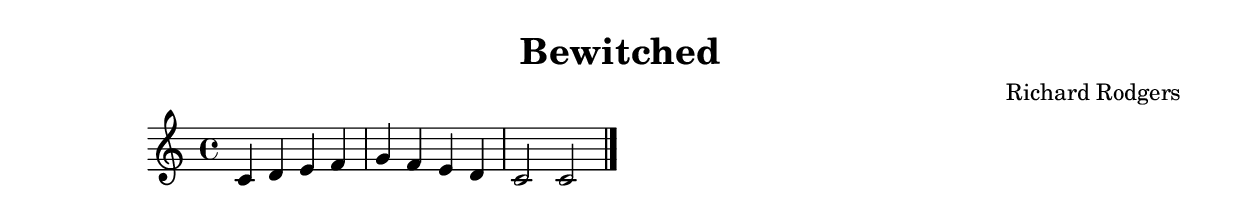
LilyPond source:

\version "2.24.4"

\header {
  title = "Bewitched"
  composer = "Richard Rodgers"
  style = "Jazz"
}

\score {
  \new Staff {
    \clef treble
    \time 4/4
    \key c \major
    
    % Simple chord progression placeholder
    c'4 d' e' f' |
    g' f' e' d' |
    c'2 c'2 |
    \bar "|."
  }
  \layout {}
  \midi {
    \tempo 4 = 120
  }
}